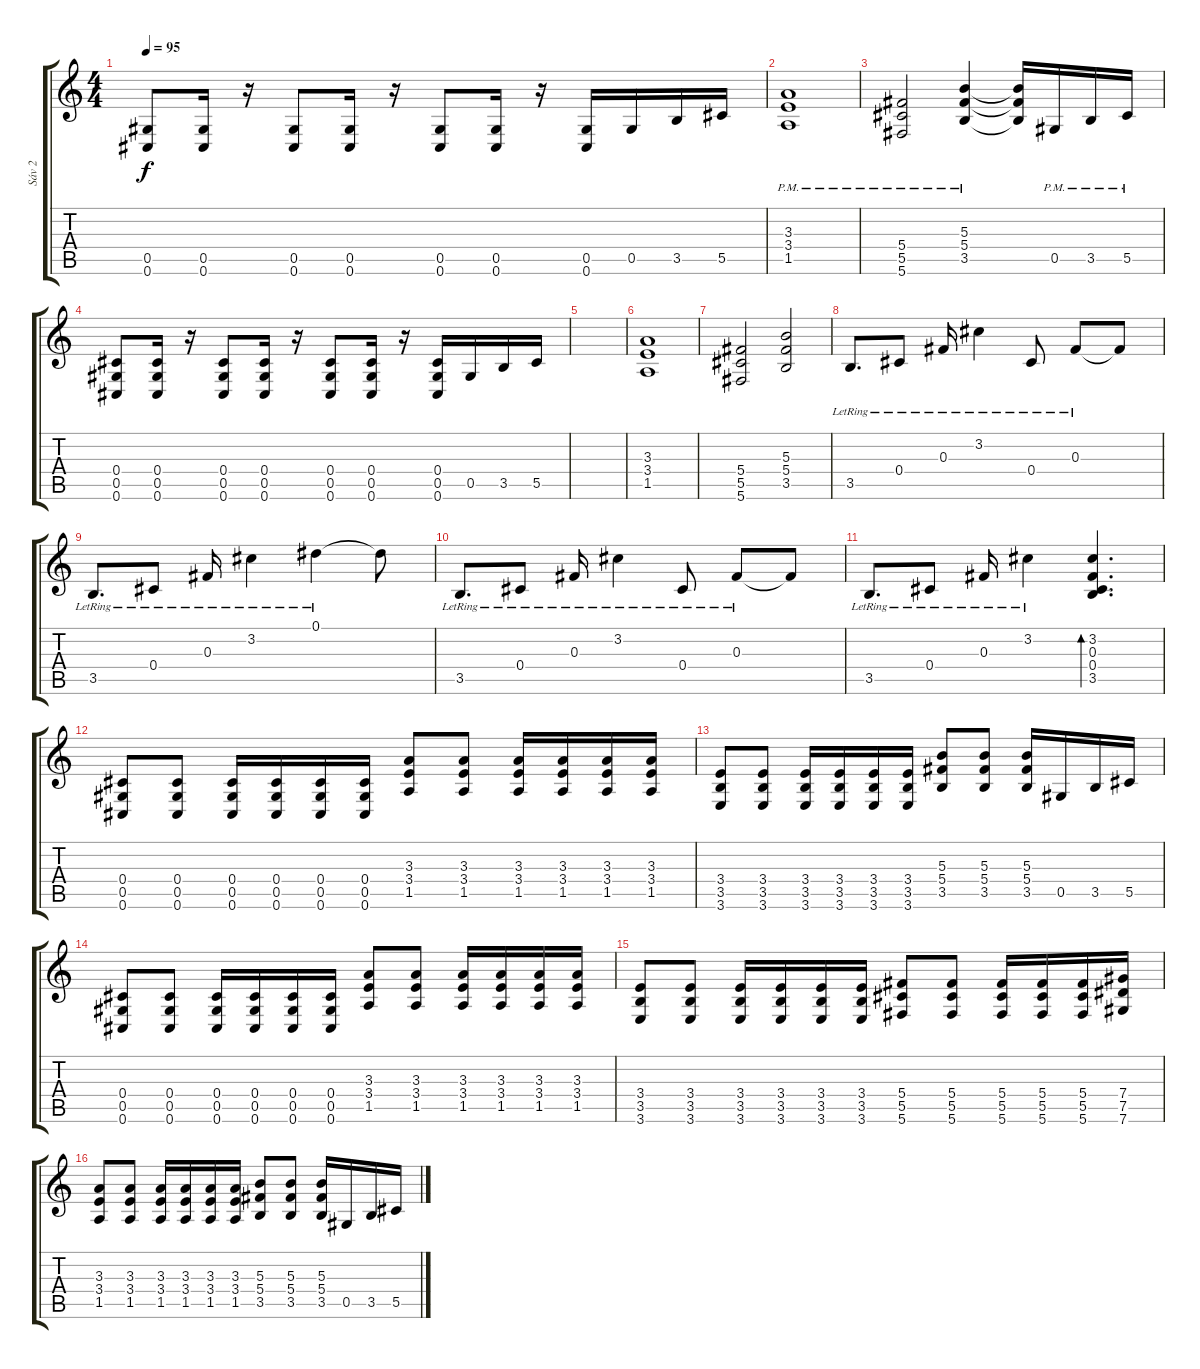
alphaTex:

\track ("Sáv 2" "Sáv 2") {instrument distortionguitar}
\staff {score tabs}
\tuning (Eb4 Bb3 Gb3 Db3 Ab2 Db2) {hide}
\ts (4 4)
\tempo 95
\clef g2
\ks c
(0.5 0.6).8{dy f} (0.5 0.6).16 r.16 (0.5 0.6).8 (0.5 0.6).16 r.16 (0.5 0.6).8 (0.5 0.6).16 r.16 (0.5 0.6).16 0.5.16 3.5.16 5.5.16 |
(3.3{pm} 3.4{pm} 1.5{pm}).1 |
(5.4{pm} 5.5{pm} 5.6{pm}).2 (5.3{pm} 5.4{pm} 3.5{pm}).4 (5.3{t} 5.4{t} 3.5{t}).16 0.5{pm}.16 3.5{pm}.16 5.5{pm}.16 |
(0.4 0.5 0.6).8 (0.4 0.5 0.6).16 r.16 (0.4 0.5 0.6).8 (0.4 0.5 0.6).16 r.16 (0.4 0.5 0.6).8 (0.4 0.5 0.6).16 r.16 (0.4 0.5 0.6).16 0.5.16 3.5.16 5.5.16 |
|
(3.3 3.4 1.5).1 |
(5.4 5.5 5.6).2 (5.3 5.4 3.5).2 |
3.5{lr}.8{d instrument electricguitarclean} 0.4{lr}.8 0.3{lr}.16 3.2{lr}.4 0.4{lr}.8 0.3{lr}.8 0.3{t}.8 |
3.5{lr}.8{d} 0.4{lr}.8 0.3{lr}.16 3.2{lr}.4 0.1{lr}.4 0.1{t}.8 |
3.5{lr}.8{d} 0.4{lr}.8 0.3{lr}.16 3.2{lr}.4 0.4{lr}.8 0.3{lr}.8 0.3{t}.8 |
3.5{lr}.8{d} 0.4{lr}.8 0.3{lr}.16 3.2{lr}.4 (3.2 0.3 0.4 3.5).4{d bd 60} |
(0.4 0.5 0.6).8{instrument distortionguitar} (0.4 0.5 0.6).8 (0.4 0.5 0.6).16 (0.4 0.5 0.6).16 (0.4 0.5 0.6).16 (0.4 0.5 0.6).16 (3.3 3.4 1.5).8 (3.3 3.4 1.5).8 (3.3 3.4 1.5).16 (3.3 3.4 1.5).16 (3.3 3.4 1.5).16 (3.3 3.4 1.5).16 |
(3.4 3.5 3.6).8 (3.4 3.5 3.6).8 (3.4 3.5 3.6).16 (3.4 3.5 3.6).16 (3.4 3.5 3.6).16 (3.4 3.5 3.6).16 (5.3 5.4 3.5).8 (5.3 5.4 3.5).8 (5.3 5.4 3.5).16 0.5.16 3.5.16 5.5.16 |
(0.4 0.5 0.6).8 (0.4 0.5 0.6).8 (0.4 0.5 0.6).16 (0.4 0.5 0.6).16 (0.4 0.5 0.6).16 (0.4 0.5 0.6).16 (3.3 3.4 1.5).8 (3.3 3.4 1.5).8 (3.3 3.4 1.5).16 (3.3 3.4 1.5).16 (3.3 3.4 1.5).16 (3.3 3.4 1.5).16 |
(3.4 3.5 3.6).8 (3.4 3.5 3.6).8 (3.4 3.5 3.6).16 (3.4 3.5 3.6).16 (3.4 3.5 3.6).16 (3.4 3.5 3.6).16 (5.4 5.5 5.6).8 (5.4 5.5 5.6).8 (5.4 5.5 5.6).16 (5.4 5.5 5.6).16 (5.4 5.5 5.6).16 (7.4 7.5 7.6).16 |
(3.3 3.4 1.5).8 (3.3 3.4 1.5).8 (3.3 3.4 1.5).16 (3.3 3.4 1.5).16 (3.3 3.4 1.5).16 (3.3 3.4 1.5).16 (5.3 5.4 3.5).8 (5.3 5.4 3.5).8 (5.3 5.4 3.5).16 0.5.16 3.5.16 5.5.16
